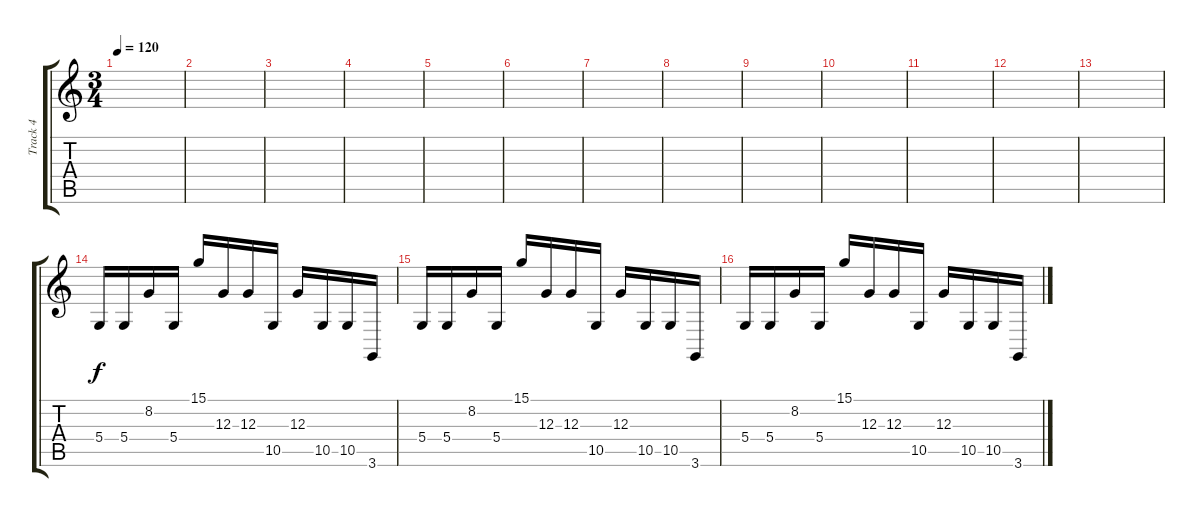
\track ("Track 4" "Track 4") {instrument harpsichord}
\staff {score tabs}
\tuning (E4 B3 G3 D3 A2 E2) {hide}
\ts (3 4)
\tempo 120
\clef g2
\ks c
|
|
|
|
|
|
|
|
|
|
|
|
|
5.4.16 5.4.16 8.2.16 5.4.16 15.1.16 12.3.16 12.3.16 10.5.16 12.3.16 10.5.16 10.5.16 3.6.16 |
5.4.16 5.4.16 8.2.16 5.4.16 15.1.16 12.3.16 12.3.16 10.5.16 12.3.16 10.5.16 10.5.16 3.6.16 |
5.4.16 5.4.16 8.2.16 5.4.16 15.1.16 12.3.16 12.3.16 10.5.16 12.3.16 10.5.16 10.5.16 3.6.16
